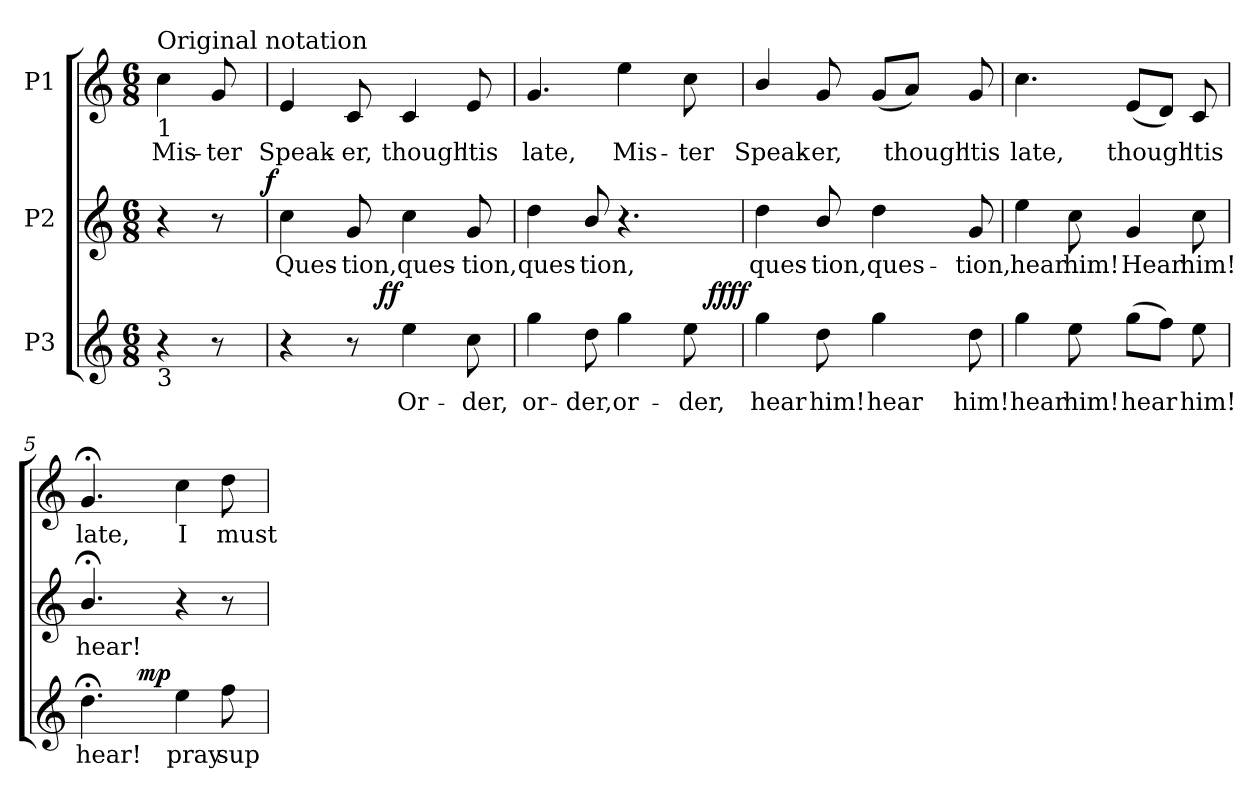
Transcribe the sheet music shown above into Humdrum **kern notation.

**kern	**text	**dynam	**kern	**text	**dynam	**kern	**text
*part3	*part3	*part3	*part2	*part2	*part2	*part1	*part1
*staff3	*staff3	*staff3	*staff2	*staff2	*staff2	*staff1	*staff1
*I"P3	*	*	*I"P2	*	*	*I"P1	*
!!LO:PB:g=z
*clefG2	*	*	*clefG2	*	*	*clefG2	*
*ITrd7c12	*	*	*ITrd7c12	*	*	*ITrd7c12	*
*k[]	*	*	*k[]	*	*	*k[]	*
*C:	*	*	*C:	*	*	*C:	*
*M6/8	*	*	*M6/8	*	*	*M6/8	*
=	=	=	=	=	=	=	=
!	!	!	!	!	!	!LO:TX:b:t=1	!
!	!	!	!	!	!	!LO:TX:a:t=Original notation	!
!	!	!	!LO:TX:b:t=2	!	!	!	!
!LO:TX:b:t=3	!	!	!	!	!	!	!
!	!	!	!	!	!	!	!LO:LY:b:color=#000000
*	*	*	*^	*	*	*	*
4r	.	.	4r	4ryy	.	.	4ci\	Mis-
!	!	!	!	!	!	!	!	!LO:LY:b:color=#000000
8r	.	.	8r	16ryy	.	.	8Gi/	-ter
.	.	.	.	32ryy	.	.	.	.
.	.	.	.	64ryy	.	.	.	.
.	.	.	.	128...ryy	.	.	.	.
.	.	.	.	1024ryy	.	f	.	.
*	*	*	*v	*v	*	*	*	*
=1	=1	=1	=1	=1	=1	=1	=1
*	*	*	*^	*	*	*	*
!	!	!	!	!	!LO:LY:b:color=#000000	!	!	!
*	*	*	*v	*v	*	*	*	*
*	*	*	*^	*	*	*	*
!	!	!	!	!	!	!	!	!LO:LY:b:color=#000000
*^	*	*	*v	*v	*	*	*	*
4r	4ryy	.	.	4ci\	Ques-	.	4Ei/	Speak-
!	!	!	!	!	!LO:LY:b:color=#000000	!	!	!
!	!	!	!	!	!	!	!	!LO:LY:b:color=#000000
8r	32ryy	.	.	8Gi/	-tion,	.	8Ci/	-er,
.	64ryy	.	.	.	.	.	.	.
.	128ryy	.	.	.	.	.	.	.
.	512.ryy	.	.	.	.	.	.	.
.	4ryy	.	ff	.	.	.	.	.
!	!	!LO:LY:b:color=#000000	!	!	!	!	!	!
!	!	!	!	!	!LO:LY:b:color=#000000	!	!	!
!	!	!	!	!	!	!	!	!LO:LY:b:color=#000000
4ei\	.	Or-	.	4ci\	ques-	.	4Ci/	though
.	8ryy	.	.	.	.	.	.	.
!	!	!LO:LY:b:color=#000000	!	!	!	!	!	!
!	!	!	!	!	!LO:LY:b:color=#000000	!	!	!
!	!	!	!	!	!	!	!	!LO:LY:b:color=#000000
8ci\	.	-der,	.	8Gi/	-tion,	.	8Ei/	'tis
.	16ryy	.	.	.	.	.	.	.
.	256ryy	.	.	.	.	.	.	.
.	1024ryy	.	.	.	.	.	.	.
=2	=2	=2	=2	=2	=2	=2	=2	=2
!	!	!LO:LY:b:color=#000000	!	!	!	!	!	!
!	!	!	!	!	!LO:LY:b:color=#000000	!	!	!
!	!	!	!	!	!	!	!	!LO:LY:b:color=#000000
4gi\	2ryy	or-	.	4di\	ques-	.	4.Gi/	late,
!	!	!LO:LY:b:color=#000000	!	!	!	!	!	!
!	!	!	!	!	!LO:LY:b:color=#000000	!	!	!
8di\	.	-der,	.	8Bi/	-tion,	.	.	.
!	!	!LO:LY:b:color=#000000	!	!	!	!	!	!
!	!	!	!	!	!	!	!	!LO:LY:b:color=#000000
4gi\	.	or-	.	4.r	.	.	4ei\	Mis-
.	8ryy	.	.	.	.	.	.	.
!	!	!LO:LY:b:color=#000000	!	!	!	!	!	!
!	!	!	!	!	!	!	!	!LO:LY:b:color=#000000
8ei\	16ryy	-der,	.	.	.	.	8ci\	-ter
.	512.ryy	.	.	.	.	.	.	.
.	32ryy	.	ffff	.	.	.	.	.
.	64ryy	.	.	.	.	.	.	.
.	128ryy	.	.	.	.	.	.	.
.	256ryy	.	.	.	.	.	.	.
.	1024ryy	.	.	.	.	.	.	.
*v	*v	*	*	*	*	*	*	*
=3	=3	=3	=3	=3	=3	=3	=3
*^	*	*	*	*	*	*	*
!	!	!LO:LY:b:color=#000000	!	!	!	!	!	!
*v	*v	*	*	*	*	*	*	*
*^	*	*	*	*	*	*	*
!	!	!	!	!	!LO:LY:b:color=#000000	!	!	!
*v	*v	*	*	*	*	*	*	*
*^	*	*	*	*	*	*	*
!	!	!	!	!	!	!	!	!LO:LY:b:color=#000000
*v	*v	*	*	*	*	*	*	*
4gi\	hear	.	4di\	ques-	.	4Bi/	Speak-
!	!LO:LY:b:color=#000000	!	!	!	!	!	!
!	!	!	!	!LO:LY:b:color=#000000	!	!	!
!	!	!	!	!	!	!	!LO:LY:b:color=#000000
8di\	him!	.	8Bi/	-tion,	.	8Gi/	-er,
!	!LO:LY:b:color=#000000	!	!	!	!	!	!
!	!	!	!	!LO:LY:b:color=#000000	!	!	!
4gi\	hear	.	4di\	ques-	.	(8Gi/L	.
!	!	!	!	!	!	!	!LO:LY:b:color=#000000
.	.	.	.	.	.	8Ai/J)	though
!	!LO:LY:b:color=#000000	!	!	!	!	!	!
!	!	!	!	!LO:LY:b:color=#000000	!	!	!
!	!	!	!	!	!	!	!LO:LY:b:color=#000000
8di\	him!	.	8Gi/	-tion,	.	8Gi/	'tis
=4	=4	=4	=4	=4	=4	=4	=4
!	!LO:LY:b:color=#000000	!	!	!	!	!	!
!	!	!	!	!LO:LY:b:color=#000000	!	!	!
!	!	!	!	!	!	!	!LO:LY:b:color=#000000
4gi\	hear	.	4ei\	hear	.	4.ci\	late,
!	!LO:LY:b:color=#000000	!	!	!	!	!	!
!	!	!	!	!LO:LY:b:color=#000000	!	!	!
8ei\	him!	.	8ci\	him!	.	.	.
!	!LO:LY:b:color=#000000	!	!	!	!	!	!
!	!	!	!	!LO:LY:b:color=#000000	!	!	!
!	!	!	!	!	!	!	!LO:LY:b:color=#000000
(8gi\L	hear	.	4Gi/	Hear	.	(8Ei/L	though
8fi\J)	.	.	.	.	.	8Di/J)	.
!	!LO:LY:b:color=#000000	!	!	!	!	!	!
!	!	!	!	!LO:LY:b:color=#000000	!	!	!
!	!	!	!	!	!	!	!LO:LY:b:color=#000000
8ei\	him!	.	8ci\	him!	.	8Ci/	'tis
!!LO:LB:g=z
=5	=5	=5	=5	=5	=5	=5	=5
!	!LO:LY:b:color=#000000	!	!	!	!	!	!
!	!	!	!	!LO:LY:b:color=#000000	!	!	!
!	!	!	!	!	!	!	!LO:LY:b:color=#000000
*^	*	*	*	*	*	*	*
4.d;i\	8ryy	hear!	.	4.B;i/	hear!	.	4.G;i/	late,
.	16ryy	.	.	.	.	.	.	.
.	128.ryy	.	.	.	.	.	.	.
.	2ryy	.	mp	.	.	.	.	.
!	!	!LO:LY:b:color=#000000	!	!	!	!	!	!
!	!	!	!	!	!	!	!	!LO:LY:b:color=#000000
4ei\	.	pray	.	4r	.	.	4ci\	I
!	!	!LO:LY:b:color=#000000	!	!	!	!	!	!
!	!	!	!	!	!	!	!	!LO:LY:b:color=#000000
8fi\	.	sup-	.	8r	.	.	8di\	must
.	32ryy	.	.	.	.	.	.	.
.	64ryy	.	.	.	.	.	.	.
.	256ryy	.	.	.	.	.	.	.
*v	*v	*	*	*	*	*	*	*
=	=	=	=	=	=	=	=
*-	*-	*-	*-	*-	*-	*-	*-
